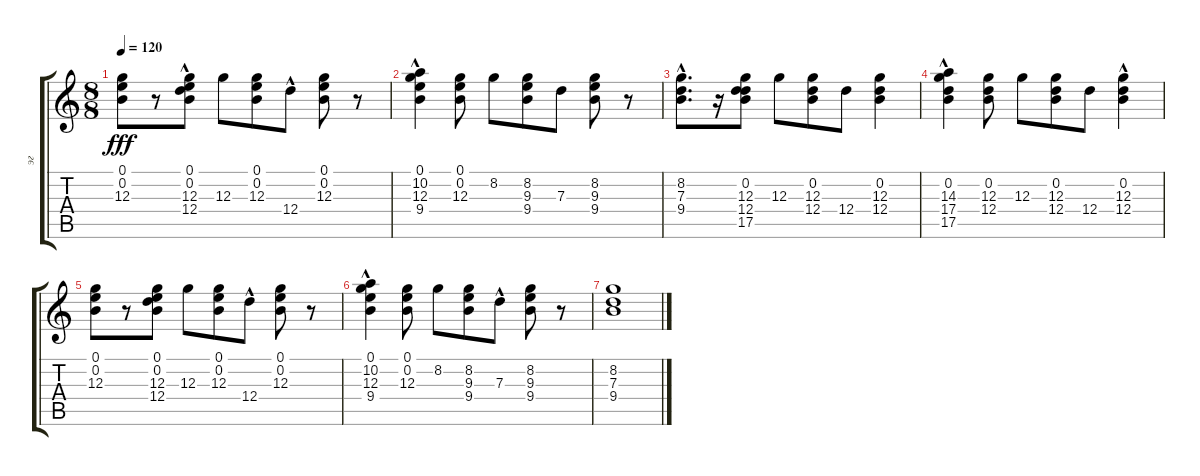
\track ("эг" "эг") {instrument electricguitarclean}
\staff {score tabs}
\tuning (E4 B3 G3 D3 A2 E2) {hide}
\ts (8 8)
\tempo 120
\clef g2
\ks c
(0.1 0.2 12.3).8{dy fff} r.8 (0.1 0.2 12.3 12.4{hac}).8 12.3.8 (0.1 0.2 12.3).8 12.4{hac}.8 (0.1 0.2 12.3).8 r.8 |
(0.1 10.2{hac} 12.3 9.4).4 (0.1 0.2 12.3).8 8.2.8 (8.2 9.3 9.4).8 7.3.8 (8.2 9.3 9.4).8 r.8 |
(8.2 7.3{hac} 9.4).8{d} r.16 (0.2 12.3 12.4 17.5).8 12.3.8 (0.2 12.3 12.4).8 12.4.8 (0.2 12.3 12.4).4 |
(0.2 14.3{hac} 17.4 17.5).4 (0.2 12.3 12.4).8 12.3.8 (0.2 12.3 12.4).8 12.4.8 (0.2 12.3 12.4{hac}).4 |
(0.1 0.2 12.3).8 r.8 (0.1 0.2 12.3 12.4).8 12.3.8 (0.1 0.2 12.3).8 12.4{hac}.8 (0.1 0.2 12.3).8 r.8 |
(0.1 10.2{hac} 12.3 9.4).4 (0.1 0.2 12.3).8 8.2.8 (8.2 9.3 9.4).8 7.3{hac}.8 (8.2 9.3 9.4).8 r.8 |
(8.2 7.3 9.4).1{volume 12}
